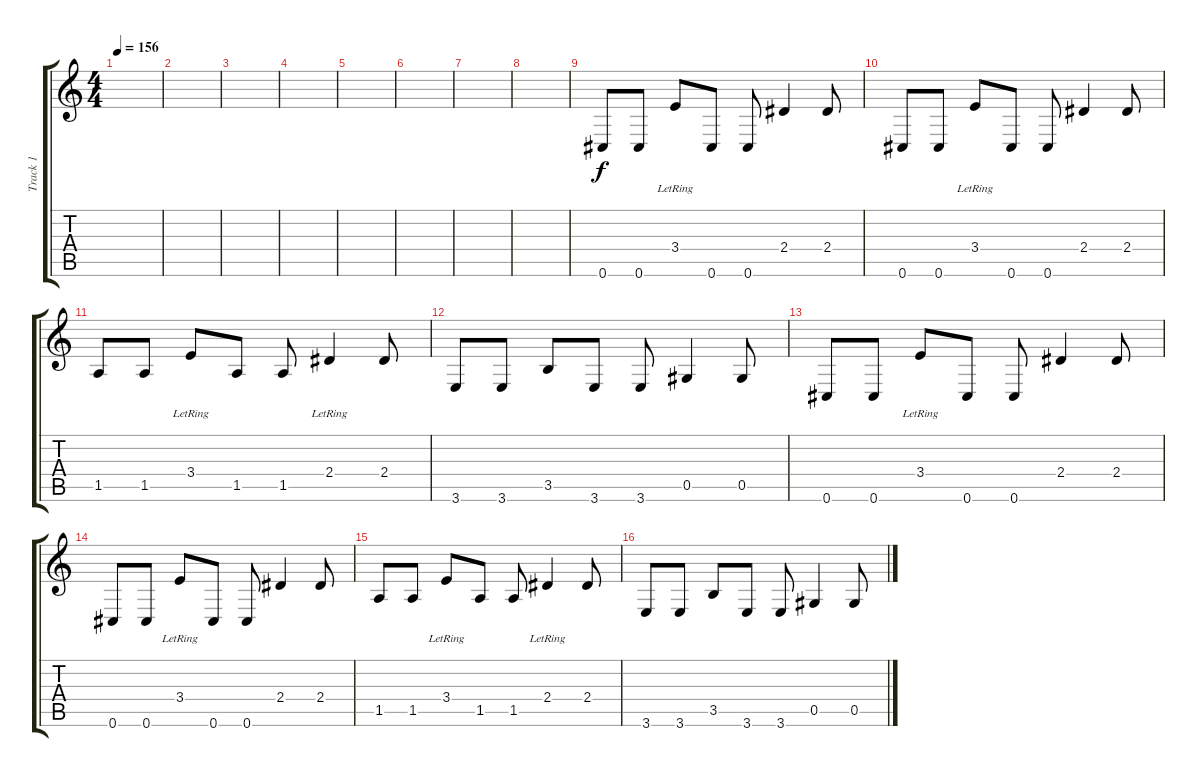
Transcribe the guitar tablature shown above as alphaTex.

\track ("Track 1" "Track 1") {instrument acousticguitarsteel}
\staff {score tabs}
\tuning (Eb4 Bb3 Gb3 Db3 Ab2 Db2) {hide}
\ts (4 4)
\tempo 156
\clef g2
\ks c
|
|
|
|
|
|
|
|
0.6.8 0.6.8 3.4{lr}.8 0.6.8 0.6.8 2.4.4 2.4.8 |
0.6.8 0.6.8 3.4{lr}.8 0.6.8 0.6.8 2.4.4 2.4.8 |
1.5.8 1.5.8 3.4{lr}.8 1.5.8 1.5.8 2.4{lr}.4 2.4.8 |
3.6.8 3.6.8 3.5.8 3.6.8 3.6.8 0.5.4 0.5.8 |
0.6.8 0.6.8 3.4{lr}.8 0.6.8 0.6.8 2.4.4 2.4.8 |
0.6.8 0.6.8 3.4{lr}.8 0.6.8 0.6.8 2.4.4 2.4.8 |
1.5.8 1.5.8 3.4{lr}.8 1.5.8 1.5.8 2.4{lr}.4 2.4.8 |
3.6.8 3.6.8 3.5.8 3.6.8 3.6.8 0.5.4 0.5.8
